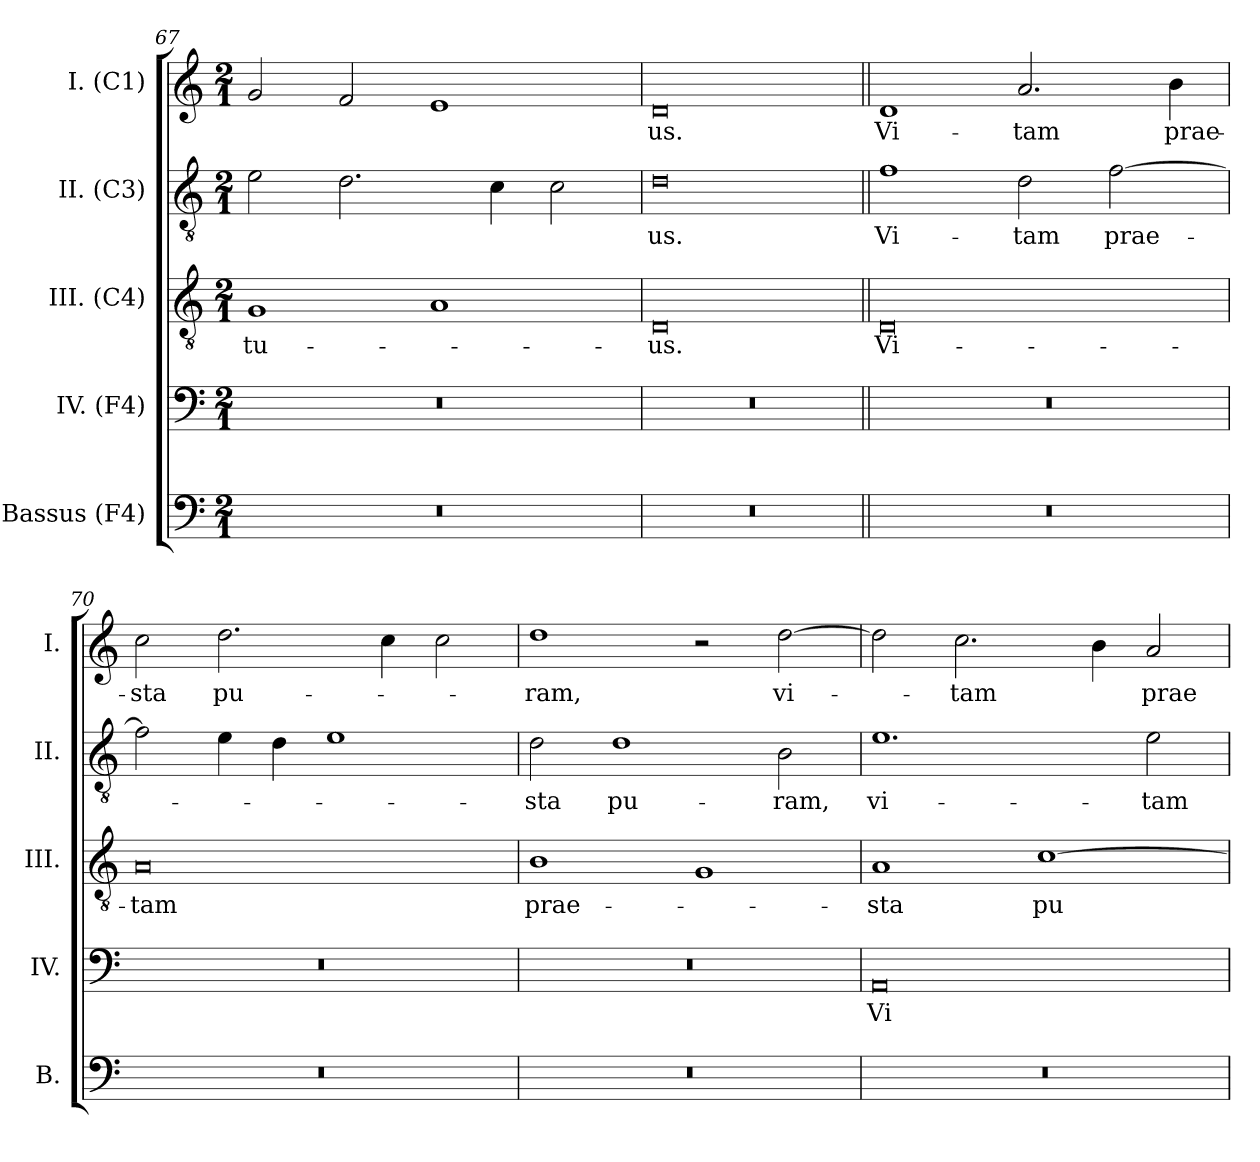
**kern	**kern	**text	**kern	**text	**kern	**text	**kern	**text
*part5	*part4	*part4	*part3	*part3	*part2	*part2	*part1	*part1
*staff5	*staff4	*staff4	*staff3	*staff3	*staff2	*staff2	*staff1	*staff1
*I"Bassus (F4)	*I"IV. (F4)	*	*I"III. (C4)	*	*I"II. (C3)	*	*I"I. (C1)	*
*I'B.	*I'IV.	*	*I'III.	*	*I'II.	*	*I'I.	*
*clefF4	*clefF4	*	*clefGv2	*	*clefGv2	*	*clefG2	*
*	*ITrd7c12	*	*ITrd7c12	*	*ITrd7c12	*	*	*
*k[]	*k[]	*	*k[]	*	*k[]	*	*k[]	*
*C:	*C:	*	*C:	*	*C:	*	*C:	*
*M2/1	*M2/1	*	*M2/1	*	*M2/1	*	*M2/1	*
=67	=67	=67	=67	=67	=67	=67	=67	=67
!LO:N:vis=1	!LO:N:vis=1	!	!	!	!	!	!	!
!	!	!	!	!LO:LY:b:color=#000000	!	!	!	!
0r	0r	.	1GGi	tu-	2Ei\	.	2gi/	.
.	.	.	.	.	2.Di\	.	2fi/	.
.	.	.	1AAi	.	.	.	1ei	.
.	.	.	.	.	4Ci\	.	.	.
.	.	.	.	.	2Ci\	.	.	.
=68	=68	=68	=68	=68	=68	=68	=68	=68
!LO:N:vis=1	!LO:N:vis=1	!	!	!	!	!	!	!
!	!	!	!	!LO:LY:b:color=#000000	!	!	!	!
!	!	!	!	!	!	!LO:LY:b:color=#000000	!	!
!	!	!	!	!	!	!	!	!LO:LY:b:color=#000000
0r	0r	.	0DDi	-us.	0Di	-us.	0di	-us.
!!LO:LB:g=z
=69||	=69||	=69||	=69||	=69||	=69||	=69||	=69||	=69||
!LO:N:vis=1	!LO:N:vis=1	!	!	!	!	!	!	!
!	!	!	!	!LO:LY:b:color=#000000	!	!	!	!
!	!	!	!	!	!	!LO:LY:b:color=#000000	!	!
!	!	!	!	!	!	!	!	!LO:LY:b:color=#000000
0r	0r	.	0DDi	Vi-	1Fi	Vi-	1di	Vi-
!	!	!	!	!	!	!LO:LY:b:color=#000000	!	!
!	!	!	!	!	!	!	!	!LO:LY:b:color=#000000
.	.	.	.	.	2Di\	-tam	2.ai/	-tam
!	!	!	!	!	!	!LO:LY:b:color=#000000	!	!
.	.	.	.	.	[2Fi\	prae-	.	.
!	!	!	!	!	!	!	!	!LO:LY:b:color=#000000
.	.	.	.	.	.	.	4bi\	prae-
=70	=70	=70	=70	=70	=70	=70	=70	=70
!LO:N:vis=1	!LO:N:vis=1	!	!	!	!	!	!	!
!	!	!	!	!LO:LY:b:color=#000000	!	!	!	!
!	!	!	!	!	!	!	!	!LO:LY:b:color=#000000
0r	0r	.	0AAi	-tam	2Fi\]	.	2cci\	-sta
!	!	!	!	!	!	!	!	!LO:LY:b:color=#000000
.	.	.	.	.	4Ei\	.	2.ddi\	pu-
.	.	.	.	.	4Di\	.	.	.
.	.	.	.	.	1Ei	.	.	.
.	.	.	.	.	.	.	4cci\	.
.	.	.	.	.	.	.	2cci\	.
=71	=71	=71	=71	=71	=71	=71	=71	=71
!LO:N:vis=1	!LO:N:vis=1	!	!	!	!	!	!	!
!	!	!	!	!LO:LY:b:color=#000000	!	!	!	!
!	!	!	!	!	!	!LO:LY:b:color=#000000	!	!
!	!	!	!	!	!	!	!	!LO:LY:b:color=#000000
0r	0r	.	1BBi	prae-	2Di\	-sta	1ddi	-ram,
!	!	!	!	!	!	!LO:LY:b:color=#000000	!	!
.	.	.	.	.	1Di	pu-	.	.
.	.	.	1GGi	.	.	.	2r	.
!	!	!	!	!	!	!LO:LY:b:color=#000000	!	!
!	!	!	!	!	!	!	!	!LO:LY:b:color=#000000
.	.	.	.	.	2BBi\	-ram,	[2ddi\	vi-
=72	=72	=72	=72	=72	=72	=72	=72	=72
!LO:N:vis=1	!	!	!	!	!	!	!	!
!	!	!LO:LY:b:color=#000000	!	!	!	!	!	!
!	!	!	!	!LO:LY:b:color=#000000	!	!	!	!
!	!	!	!	!	!	!LO:LY:b:color=#000000	!	!
0r	0AAAi	Vi-	1AAi	-sta	1.Ei	vi-	2ddi\]	.
!	!	!	!	!	!	!	!	!LO:LY:b:color=#000000
.	.	.	.	.	.	.	2.cci\	-tam
!	!	!	!	!LO:LY:b:color=#000000	!	!	!	!
.	.	.	[1Ci	pu-	.	.	.	.
.	.	.	.	.	.	.	4bi\	.
!	!	!	!	!	!	!LO:LY:b:color=#000000	!	!
!	!	!	!	!	!	!	!	!LO:LY:b:color=#000000
.	.	.	.	.	2Ei\	-tam	2ai/	prae-
=	=	=	=	=	=	=	=	=
*-	*-	*-	*-	*-	*-	*-	*-	*-
